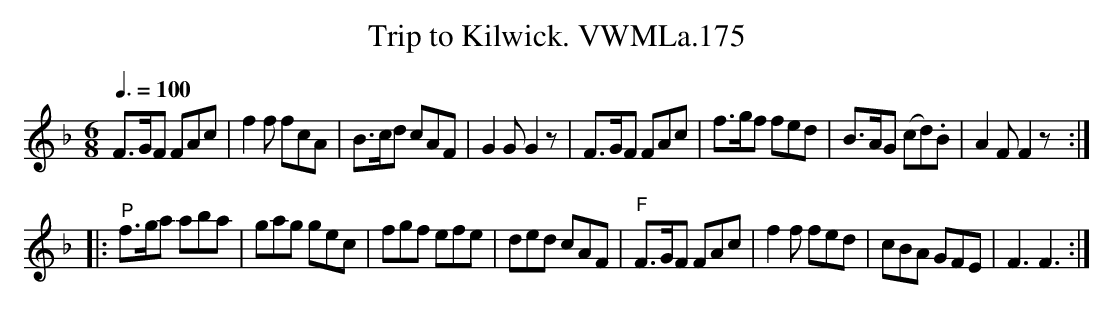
X:1
T:Trip to Kilwick. VWMLa.175
M:6/8
L:1/8
Q:3/8=100
K:F
F>GF FAc|f2f fcA|B>cd cAF|G2G G2z|\
F>GF FAc|f>gf fed|B>AG (cd).B|A2F F2z:|
|:"P"f>ga aba|gag gec|fgf efe|ded cAF|\
"^F"F>GF FAc|f2f fed|cBA GFE|F3 F3:|
